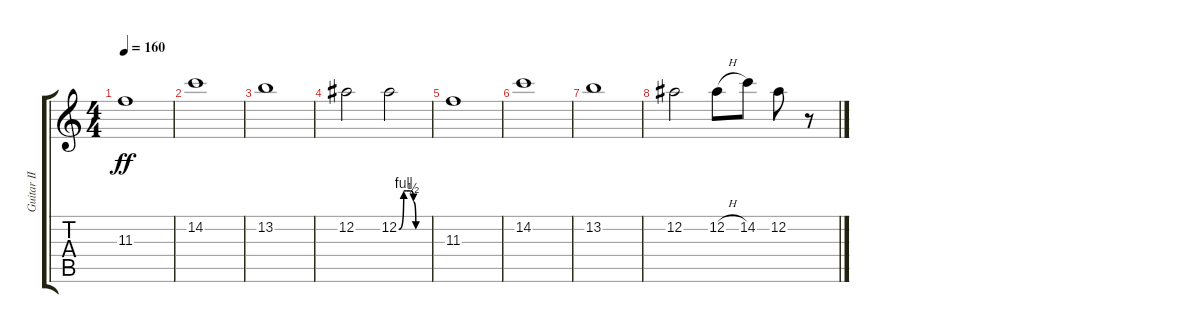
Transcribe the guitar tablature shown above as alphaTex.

\track ("Guitar II" "Guitar II") {instrument distortionguitar}
\staff {score tabs}
\tuning (Eb4 Bb3 Gb3 Db3 Ab2 Db2) {hide}
\ts (4 4)
\tempo 160
\clef g2
\ks c
11.3.1{dy ff} |
14.2.1 |
13.2.1 |
12.2.2 12.2{be (custom 0 0 10 4 15 4 24 4 30 2 35 0 45 0 60 0)}.2 |
11.3.1 |
14.2.1 |
13.2.1 |
12.2.2 12.2{h}.8 14.2.8 12.2.8 r.8
